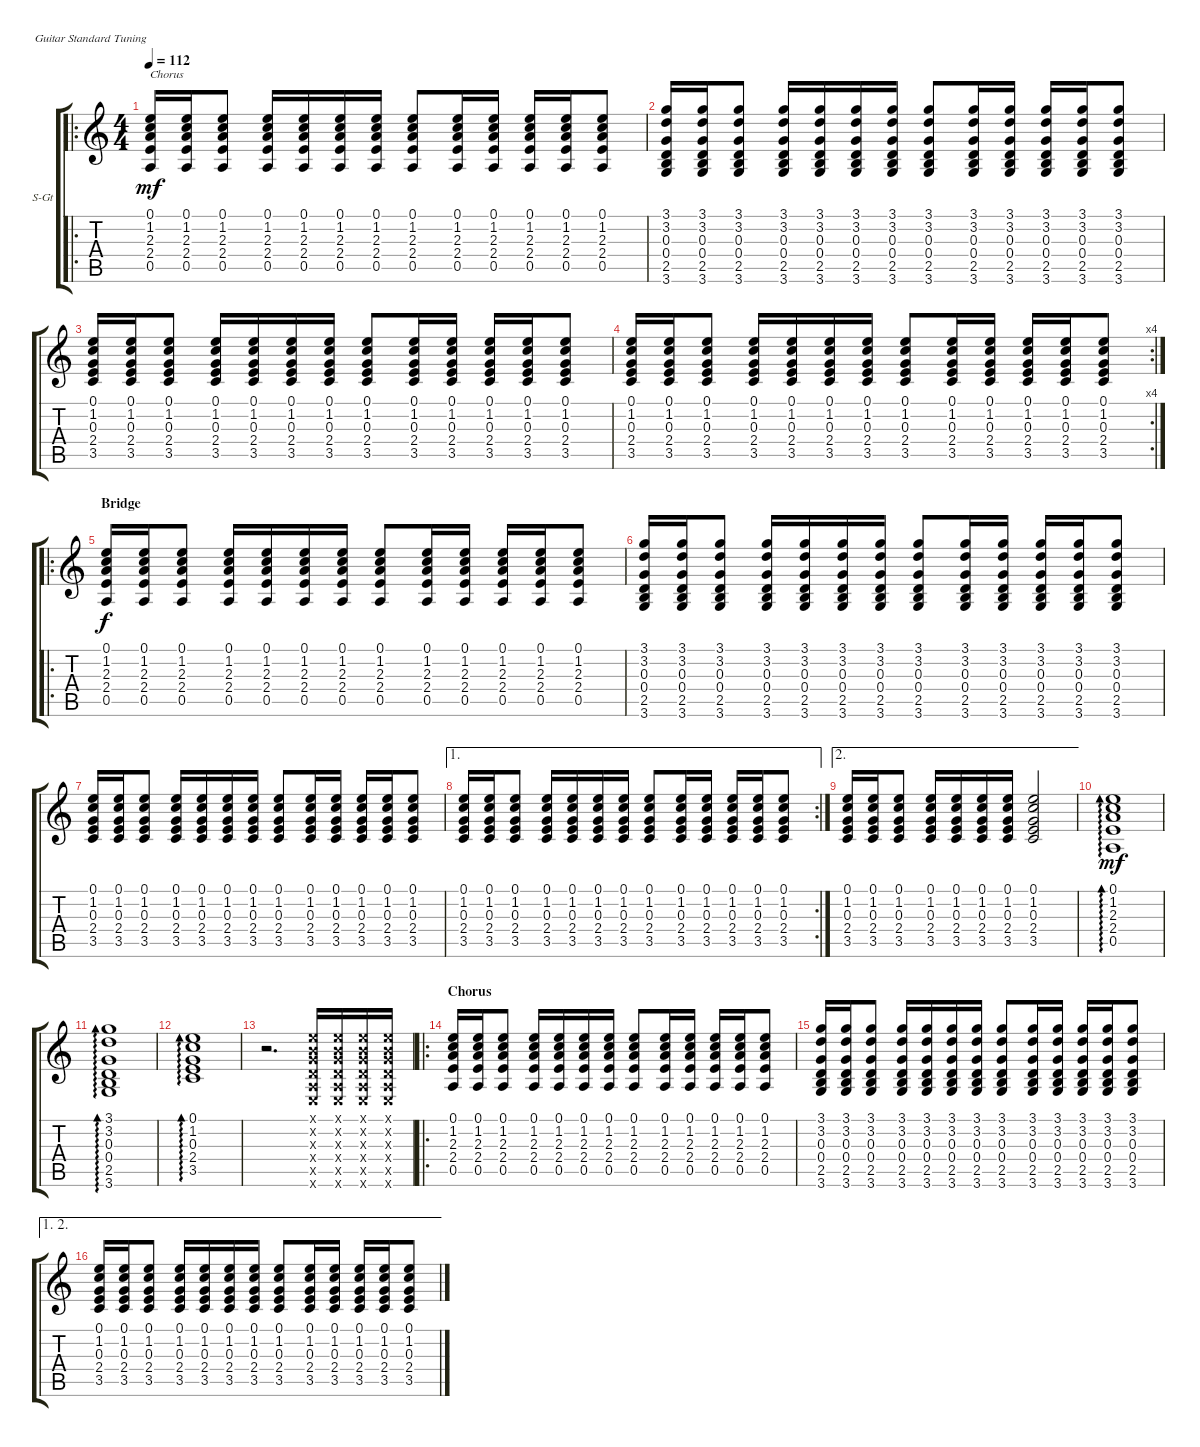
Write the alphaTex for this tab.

\defaultSystemsLayout 4
\bracketExtendMode groupsimilarinstruments
\firstSystemTrackNameOrientation horizontal
\otherSystemsTrackNameOrientation horizontal
\chordDiagramsInScore
\track ("Steel Guitar" "S-Gt") {instrument acousticguitarsteel}
\staff {score tabs}
\tuning (E4 B3 G3 D3 A2 E2)
\ro
\ts (4 4)
\tempo 112
\clef g2
\ks c
(2.4 2.3 1.2 0.1 0.5).16{txt "Chorus" dy mf} (2.4 2.3 1.2 0.1 0.5).16 (2.4 2.3 1.2 0.1 0.5).8 (2.4 2.3 1.2 0.1 0.5).16 (2.4 2.3 1.2 0.1 0.5).16 (2.4 2.3 1.2 0.1 0.5).16 (2.4 2.3 1.2 0.1 0.5).16 (2.4 2.3 1.2 0.1 0.5).8 (2.4 2.3 1.2 0.1 0.5).16 (2.4 2.3 1.2 0.1 0.5).16 (2.4 2.3 1.2 0.1 0.5).16 (2.4 2.3 1.2 0.1 0.5).16 (2.4 2.3 1.2 0.1 0.5).8 |
(3.6 2.5 0.4 0.3 3.2 3.1).16 (3.6 2.5 0.4 0.3 3.2 3.1).16 (3.6 2.5 0.4 0.3 3.2 3.1).8 (3.6 2.5 0.4 0.3 3.2 3.1).16 (3.6 2.5 0.4 0.3 3.2 3.1).16 (3.6 2.5 0.4 0.3 3.2 3.1).16 (3.6 2.5 0.4 0.3 3.2 3.1).16 (3.6 2.5 0.4 0.3 3.2 3.1).8 (3.6 2.5 0.4 0.3 3.2 3.1).16 (3.6 2.5 0.4 0.3 3.2 3.1).16 (3.6 2.5 0.4 0.3 3.2 3.1).16 (3.6 2.5 0.4 0.3 3.2 3.1).16 (3.6 2.5 0.4 0.3 3.2 3.1).8 |
(2.4 0.3 1.2 0.1 3.5).16 (2.4 0.3 1.2 0.1 3.5).16 (2.4 0.3 1.2 0.1 3.5).8 (2.4 0.3 1.2 0.1 3.5).16 (2.4 0.3 1.2 0.1 3.5).16 (2.4 0.3 1.2 0.1 3.5).16 (2.4 0.3 1.2 0.1 3.5).16 (2.4 0.3 1.2 0.1 3.5).8 (2.4 0.3 1.2 0.1 3.5).16 (2.4 0.3 1.2 0.1 3.5).16 (2.4 0.3 1.2 0.1 3.5).16 (2.4 0.3 1.2 0.1 3.5).16 (2.4 0.3 1.2 0.1 3.5).8 |
\rc 4
(2.4 0.3 1.2 0.1 3.5).16 (2.4 0.3 1.2 0.1 3.5).16 (2.4 0.3 1.2 0.1 3.5).8 (2.4 0.3 1.2 0.1 3.5).16 (2.4 0.3 1.2 0.1 3.5).16 (2.4 0.3 1.2 0.1 3.5).16 (2.4 0.3 1.2 0.1 3.5).16 (2.4 0.3 1.2 0.1 3.5).8 (2.4 0.3 1.2 0.1 3.5).16 (2.4 0.3 1.2 0.1 3.5).16 (2.4 0.3 1.2 0.1 3.5).16 (2.4 0.3 1.2 0.1 3.5).16 (2.4 0.3 1.2 0.1 3.5).8 |
\ro
\section ("" "Bridge")
(2.4 2.3 1.2 0.1 0.5).16{dy f} (2.4 2.3 1.2 0.1 0.5).16 (2.4 2.3 1.2 0.1 0.5).8 (2.4 2.3 1.2 0.1 0.5).16 (2.4 2.3 1.2 0.1 0.5).16 (2.4 2.3 1.2 0.1 0.5).16 (2.4 2.3 1.2 0.1 0.5).16 (2.4 2.3 1.2 0.1 0.5).8 (2.4 2.3 1.2 0.1 0.5).16 (2.4 2.3 1.2 0.1 0.5).16 (2.4 2.3 1.2 0.1 0.5).16 (2.4 2.3 1.2 0.1 0.5).16 (2.4 2.3 1.2 0.1 0.5).8 |
(3.6 2.5 0.4 0.3 3.2 3.1).16 (3.6 2.5 0.4 0.3 3.2 3.1).16 (3.6 2.5 0.4 0.3 3.2 3.1).8 (3.6 2.5 0.4 0.3 3.2 3.1).16 (3.6 2.5 0.4 0.3 3.2 3.1).16 (3.6 2.5 0.4 0.3 3.2 3.1).16 (3.6 2.5 0.4 0.3 3.2 3.1).16 (3.6 2.5 0.4 0.3 3.2 3.1).8 (3.6 2.5 0.4 0.3 3.2 3.1).16 (3.6 2.5 0.4 0.3 3.2 3.1).16 (3.6 2.5 0.4 0.3 3.2 3.1).16 (3.6 2.5 0.4 0.3 3.2 3.1).16 (3.6 2.5 0.4 0.3 3.2 3.1).8 |
(2.4 0.3 1.2 0.1 3.5).16 (2.4 0.3 1.2 0.1 3.5).16 (2.4 0.3 1.2 0.1 3.5).8 (2.4 0.3 1.2 0.1 3.5).16 (2.4 0.3 1.2 0.1 3.5).16 (2.4 0.3 1.2 0.1 3.5).16 (2.4 0.3 1.2 0.1 3.5).16 (2.4 0.3 1.2 0.1 3.5).8 (2.4 0.3 1.2 0.1 3.5).16 (2.4 0.3 1.2 0.1 3.5).16 (2.4 0.3 1.2 0.1 3.5).16 (2.4 0.3 1.2 0.1 3.5).16 (2.4 0.3 1.2 0.1 3.5).8 |
\ae 1
\rc 2
(2.4 0.3 1.2 0.1 3.5).16 (2.4 0.3 1.2 0.1 3.5).16 (2.4 0.3 1.2 0.1 3.5).8 (2.4 0.3 1.2 0.1 3.5).16 (2.4 0.3 1.2 0.1 3.5).16 (2.4 0.3 1.2 0.1 3.5).16 (2.4 0.3 1.2 0.1 3.5).16 (2.4 0.3 1.2 0.1 3.5).8 (2.4 0.3 1.2 0.1 3.5).16 (2.4 0.3 1.2 0.1 3.5).16 (2.4 0.3 1.2 0.1 3.5).16 (2.4 0.3 1.2 0.1 3.5).16 (2.4 0.3 1.2 0.1 3.5).8 |
\ae 2
(2.4 0.3 1.2 0.1 3.5).16 (2.4 0.3 1.2 0.1 3.5).16 (2.4 0.3 1.2 0.1 3.5).8 (2.4 0.3 1.2 0.1 3.5).16 (2.4 0.3 1.2 0.1 3.5).16 (2.4 0.3 1.2 0.1 3.5).16 (2.4 0.3 1.2 0.1 3.5).16 (2.4 0.3 1.2 0.1 3.5).2 |
(2.4 2.3 1.2 0.1 0.5).1{ad 0 dy mf} |
(3.6 2.5 0.4 0.3 3.2 3.1).1{ad 0} |
(2.4 0.3 1.2 0.1 3.5).1{ad 0} |
r.2{d} (0.4{x} 0.3{x} 0.2{x} 0.1{x} 0.6{x} 0.5{x}).16 (0.4{x} 0.3{x} 0.2{x} 0.1{x} 0.5{x} 0.6{x}).16 (0.4{x} 0.3{x} 0.2{x} 0.1{x} 0.5{x} 0.6{x}).16 (0.4{x} 0.3{x} 0.2{x} 0.1{x} 0.5{x} 0.6{x}).16 |
\ro
\section ("" "Chorus")
(2.4 2.3 1.2 0.1 0.5).16 (2.4 2.3 1.2 0.1 0.5).16 (2.4 2.3 1.2 0.1 0.5).8 (2.4 2.3 1.2 0.1 0.5).16 (2.4 2.3 1.2 0.1 0.5).16 (2.4 2.3 1.2 0.1 0.5).16 (2.4 2.3 1.2 0.1 0.5).16 (2.4 2.3 1.2 0.1 0.5).8 (2.4 2.3 1.2 0.1 0.5).16 (2.4 2.3 1.2 0.1 0.5).16 (2.4 2.3 1.2 0.1 0.5).16 (2.4 2.3 1.2 0.1 0.5).16 (2.4 2.3 1.2 0.1 0.5).8 |
(3.6 2.5 0.4 0.3 3.2 3.1).16 (3.6 2.5 0.4 0.3 3.2 3.1).16 (3.6 2.5 0.4 0.3 3.2 3.1).8 (3.6 2.5 0.4 0.3 3.2 3.1).16 (3.6 2.5 0.4 0.3 3.2 3.1).16 (3.6 2.5 0.4 0.3 3.2 3.1).16 (3.6 2.5 0.4 0.3 3.2 3.1).16 (3.6 2.5 0.4 0.3 3.2 3.1).8 (3.6 2.5 0.4 0.3 3.2 3.1).16 (3.6 2.5 0.4 0.3 3.2 3.1).16 (3.6 2.5 0.4 0.3 3.2 3.1).16 (3.6 2.5 0.4 0.3 3.2 3.1).16 (3.6 2.5 0.4 0.3 3.2 3.1).8 |
\ae (1 2)
(2.4 0.3 1.2 0.1 3.5).16 (2.4 0.3 1.2 0.1 3.5).16 (2.4 0.3 1.2 0.1 3.5).8 (2.4 0.3 1.2 0.1 3.5).16 (2.4 0.3 1.2 0.1 3.5).16 (2.4 0.3 1.2 0.1 3.5).16 (2.4 0.3 1.2 0.1 3.5).16 (2.4 0.3 1.2 0.1 3.5).8 (2.4 0.3 1.2 0.1 3.5).16 (2.4 0.3 1.2 0.1 3.5).16 (2.4 0.3 1.2 0.1 3.5).16 (2.4 0.3 1.2 0.1 3.5).16 (2.4 0.3 1.2 0.1 3.5).8
